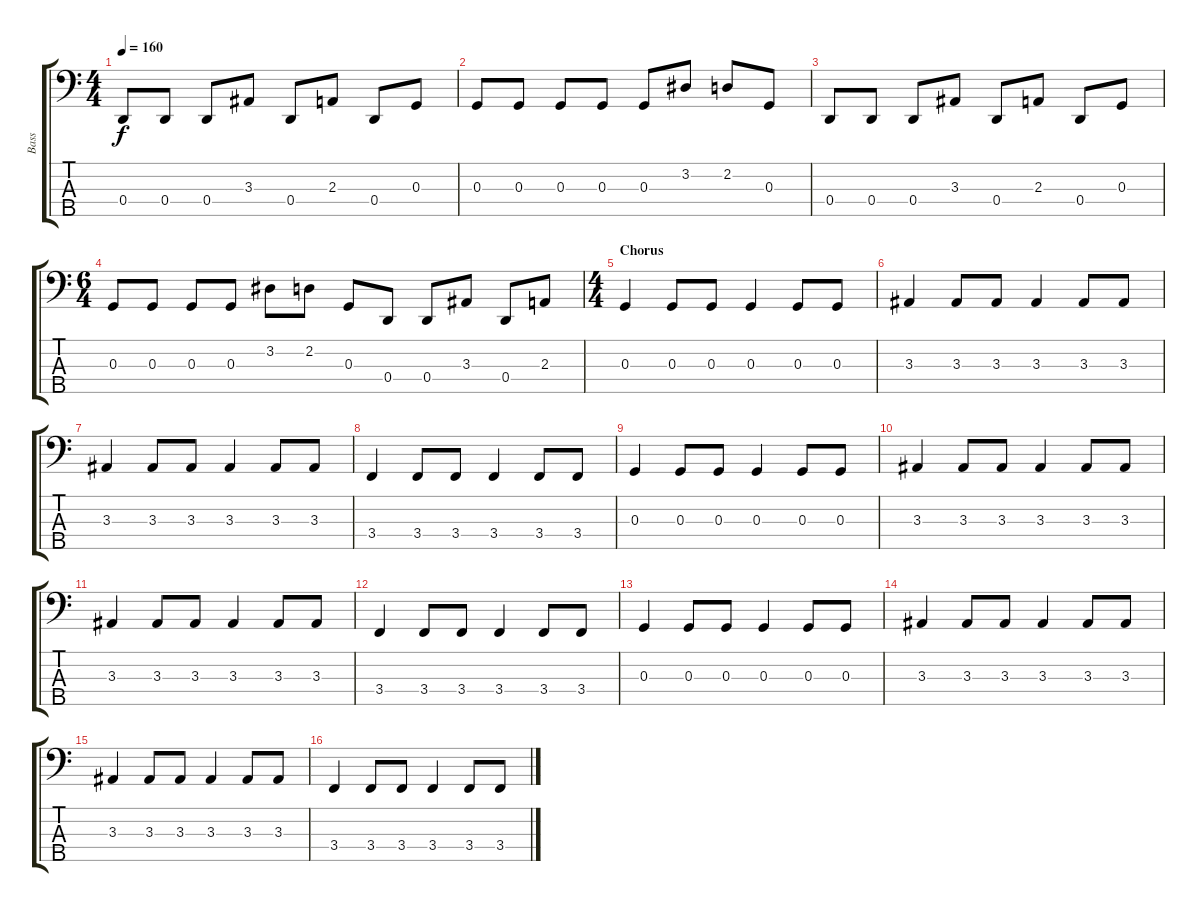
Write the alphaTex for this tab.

\track ("Bass" "Bass") {instrument electricbassfinger}
\staff {score tabs}
\tuning (F2 C2 G1 D1 A0) {hide}
\ts (4 4)
\tempo 160
\clef f4
\ks c
0.4.8{dy f} 0.4.8 0.4.8 3.3.8 0.4.8 2.3.8 0.4.8 0.3.8 |
0.3.8 0.3.8 0.3.8 0.3.8 0.3.8 3.2.8 2.2.8 0.3.8 |
0.4.8 0.4.8 0.4.8 3.3.8 0.4.8 2.3.8 0.4.8 0.3.8 |
\ts (6 4)
0.3.8 0.3.8 0.3.8 0.3.8 3.2.8 2.2.8 0.3.8 0.4.8 0.4.8 3.3.8 0.4.8 2.3.8 |
\ts (4 4)
\section ("" "Chorus")
0.3.4 0.3.8 0.3.8 0.3.4 0.3.8 0.3.8 |
3.3.4 3.3.8 3.3.8 3.3.4 3.3.8 3.3.8 |
3.3.4 3.3.8 3.3.8 3.3.4 3.3.8 3.3.8 |
3.4.4 3.4.8 3.4.8 3.4.4 3.4.8 3.4.8 |
0.3.4 0.3.8 0.3.8 0.3.4 0.3.8 0.3.8 |
3.3.4 3.3.8 3.3.8 3.3.4 3.3.8 3.3.8 |
3.3.4 3.3.8 3.3.8 3.3.4 3.3.8 3.3.8 |
3.4.4 3.4.8 3.4.8 3.4.4 3.4.8 3.4.8 |
0.3.4 0.3.8 0.3.8 0.3.4 0.3.8 0.3.8 |
3.3.4 3.3.8 3.3.8 3.3.4 3.3.8 3.3.8 |
3.3.4 3.3.8 3.3.8 3.3.4 3.3.8 3.3.8 |
3.4.4 3.4.8 3.4.8 3.4.4 3.4.8 3.4.8
